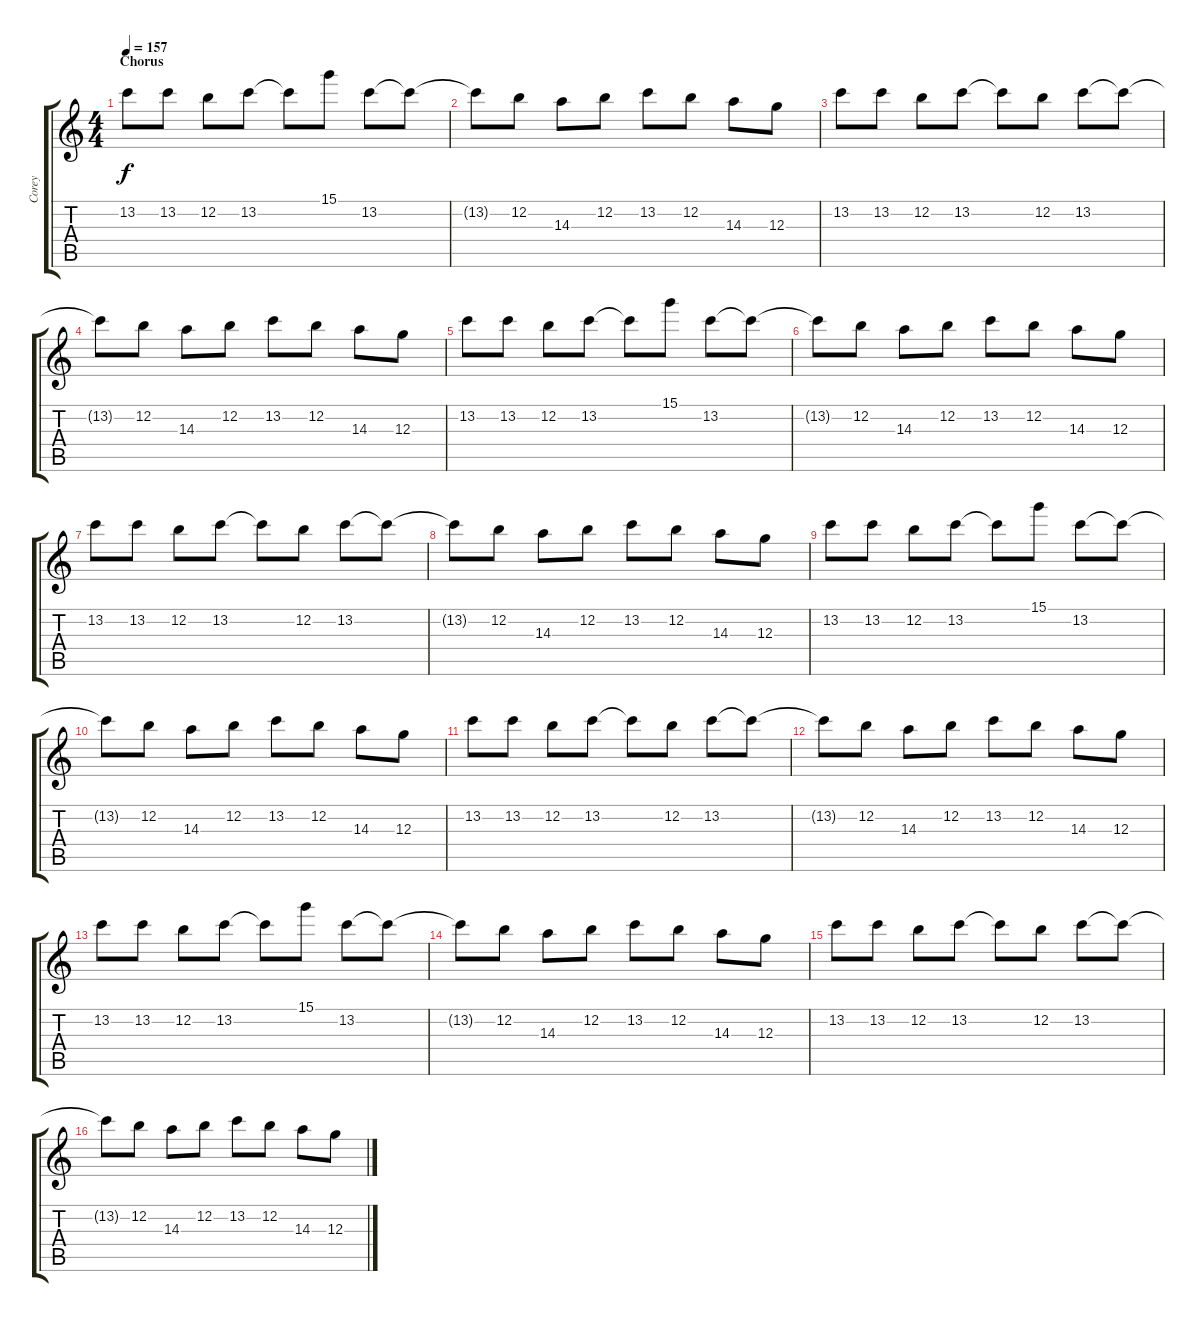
\track ("Corey" "Corey") {instrument distortionguitar}
\staff {score tabs}
\tuning (E4 B3 G3 D3 A2 D2) {hide}
\ts (4 4)
\section ("" "Chorus")
\tempo 157
\clef g2
\ks c
13.2.8{dy f} 13.2.8 12.2.8 13.2.8 13.2{t}.8 15.1.8 13.2.8 13.2{t}.8 |
13.2{t}.8 12.2.8 14.3.8 12.2.8 13.2.8 12.2.8 14.3.8 12.3.8 |
13.2.8 13.2.8 12.2.8 13.2.8 13.2{t}.8 12.2.8 13.2.8 13.2{t}.8 |
13.2{t}.8 12.2.8 14.3.8 12.2.8 13.2.8 12.2.8 14.3.8 12.3.8 |
13.2.8 13.2.8 12.2.8 13.2.8 13.2{t}.8 15.1.8 13.2.8 13.2{t}.8 |
13.2{t}.8 12.2.8 14.3.8 12.2.8 13.2.8 12.2.8 14.3.8 12.3.8 |
13.2.8 13.2.8 12.2.8 13.2.8 13.2{t}.8 12.2.8 13.2.8 13.2{t}.8 |
13.2{t}.8 12.2.8 14.3.8 12.2.8 13.2.8 12.2.8 14.3.8 12.3.8 |
13.2.8 13.2.8 12.2.8 13.2.8 13.2{t}.8 15.1.8 13.2.8 13.2{t}.8 |
13.2{t}.8 12.2.8 14.3.8 12.2.8 13.2.8 12.2.8 14.3.8 12.3.8 |
13.2.8 13.2.8 12.2.8 13.2.8 13.2{t}.8 12.2.8 13.2.8 13.2{t}.8 |
13.2{t}.8 12.2.8 14.3.8 12.2.8 13.2.8 12.2.8 14.3.8 12.3.8 |
13.2.8 13.2.8 12.2.8 13.2.8 13.2{t}.8 15.1.8 13.2.8 13.2{t}.8 |
13.2{t}.8 12.2.8 14.3.8 12.2.8 13.2.8 12.2.8 14.3.8 12.3.8 |
13.2.8 13.2.8 12.2.8 13.2.8 13.2{t}.8 12.2.8 13.2.8 13.2{t}.8 |
13.2{t}.8 12.2.8 14.3.8 12.2.8 13.2.8 12.2.8 14.3.8 12.3.8
